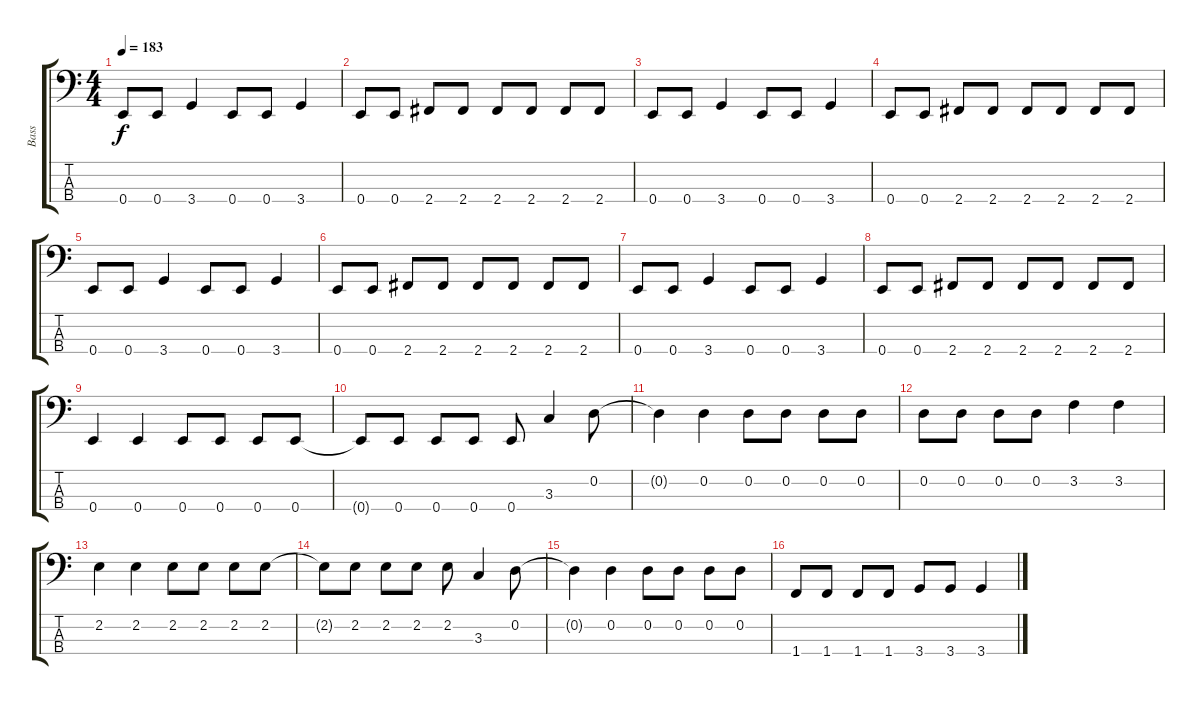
\track ("Bass" "Bass") {instrument electricbasspick}
\staff {score tabs}
\tuning (G2 D2 A1 E1) {hide}
\ts (4 4)
\tempo 183
\clef f4
\ks c
0.4.8{dy f} 0.4.8 3.4.4 0.4.8 0.4.8 3.4.4 |
0.4.8 0.4.8 2.4.8 2.4.8 2.4.8 2.4.8 2.4.8 2.4.8 |
0.4.8 0.4.8 3.4.4 0.4.8 0.4.8 3.4.4 |
0.4.8 0.4.8 2.4.8 2.4.8 2.4.8 2.4.8 2.4.8 2.4.8 |
0.4.8 0.4.8 3.4.4 0.4.8 0.4.8 3.4.4 |
0.4.8 0.4.8 2.4.8 2.4.8 2.4.8 2.4.8 2.4.8 2.4.8 |
0.4.8 0.4.8 3.4.4 0.4.8 0.4.8 3.4.4 |
0.4.8 0.4.8 2.4.8 2.4.8 2.4.8 2.4.8 2.4.8 2.4.8 |
0.4.4 0.4.4 0.4.8 0.4.8 0.4.8 0.4.8 |
0.4{t}.8 0.4.8 0.4.8 0.4.8 0.4.8 3.3.4 0.2.8 |
0.2{t}.4 0.2.4 0.2.8 0.2.8 0.2.8 0.2.8 |
0.2.8 0.2.8 0.2.8 0.2.8 3.2.4 3.2.4 |
2.2.4 2.2.4 2.2.8 2.2.8 2.2.8 2.2.8 |
2.2{t}.8 2.2.8 2.2.8 2.2.8 2.2.8 3.3.4 0.2.8 |
0.2{t}.4 0.2.4 0.2.8 0.2.8 0.2.8 0.2.8 |
1.4.8 1.4.8 1.4.8 1.4.8 3.4.8 3.4.8 3.4.4
